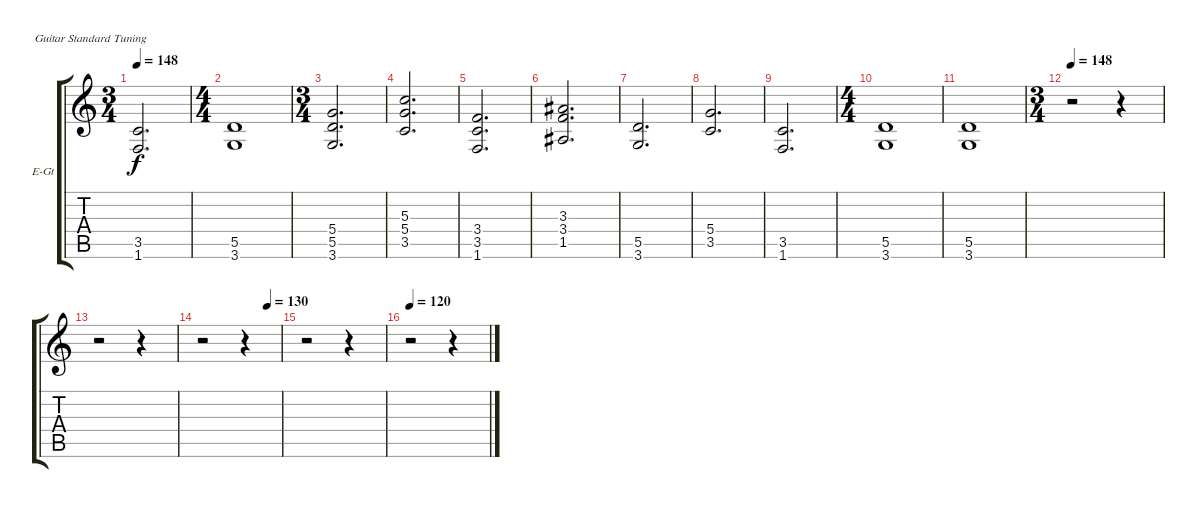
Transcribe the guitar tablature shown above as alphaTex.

\bracketExtendMode groupsimilarinstruments
\firstSystemTrackNameOrientation horizontal
\otherSystemsTrackNameOrientation horizontal
\track ("Rythm Guitar" "E-Gt") {instrument overdrivenguitar}
\staff {score tabs}
\tuning (E4 B3 G3 D3 A2 E2)
\ts (3 4)
\tempo 148
\clef g2
\ks c
(3.5 1.6).2{d dy f} |
\ts (4 4)
\beaming (8 2 2 2 2)
(5.5 3.6).1 |
\ts (3 4)
\beaming (8 2 2 2)
(5.4 5.5 3.6).2{d} |
(5.3 5.4 3.5).2{d} |
(3.4 3.5 1.6).2{d} |
(3.3 3.4 1.5).2{d} |
(5.5 3.6).2{d} |
(5.4 3.5).2{d} |
(3.5 1.6).2{d} |
\ts (4 4)
\beaming (8 2 2 2 2)
(5.5 3.6).1 |
(5.5 3.6).1 |
\ts (3 4)
\beaming (8 2 2 2)
\tempo 148
r.2 r.4 |
r.2 r.4 |
\tempo (130 0.833333)
r.2 r.4 |
r.2 r.4 |
\tempo 120
r.2 r.4
